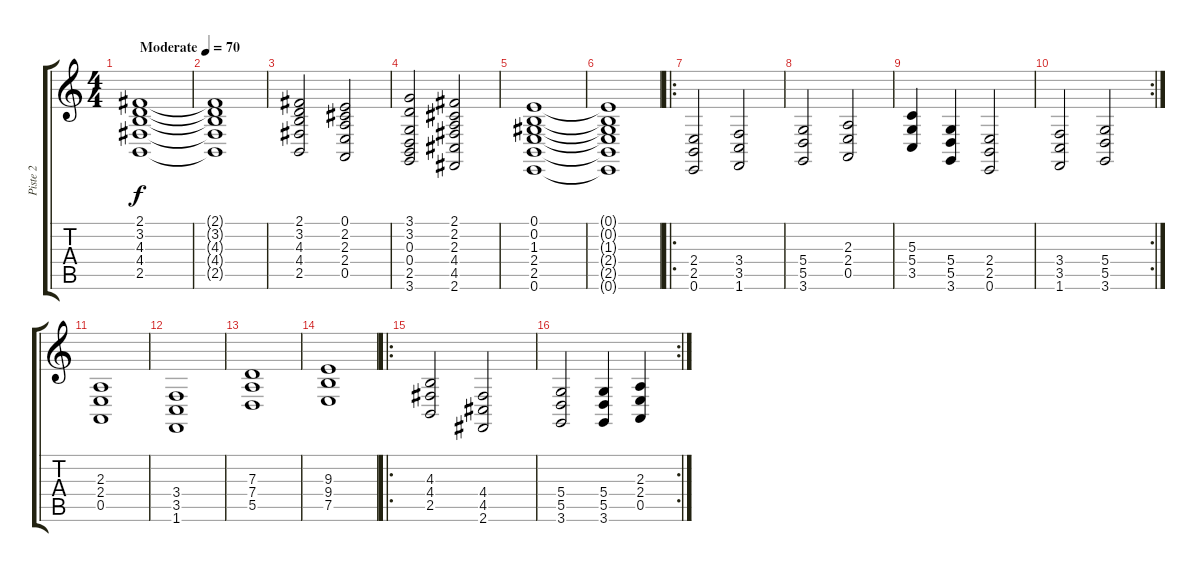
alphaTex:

\track ("Piste 2" "Piste 2") {instrument stringensemble1}
\staff {score tabs}
\tuning (E4 B3 G3 D3 A2 E2) {hide}
\ts (4 4)
\tempo (70 "Moderate")
\clef g2
\ks c
(2.1 3.2 4.3 4.4 2.5).1{dy f instrument stringensemble1} |
(2.1{t} 3.2{t} 4.3{t} 4.4{t} 2.5{t}).1 |
(2.1 3.2 4.3 4.4 2.5).2 (0.1 2.2 2.3 2.4 0.5).2 |
(3.1 3.2 0.3 0.4 2.5 3.6).2 (2.1 2.2 2.3 4.4 4.5 2.6).2 |
(0.1 0.2 1.3 2.4 2.5 0.6).1 |
(0.1{t} 0.2{t} 1.3{t} 2.4{t} 2.5{t} 0.6{t}).1 |
\ro
(2.4 2.5 0.6).2 (3.4 3.5 1.6).2 |
(5.4 5.5 3.6).2 (2.3 2.4 0.5).2 |
(5.3 5.4 3.5).4 (5.4 5.5 3.6).4 (2.4 2.5 0.6).2 |
\rc 2
(3.4 3.5 1.6).2 (5.4 5.5 3.6).2 |
(2.3 2.4 0.5).1 |
(3.4 3.5 1.6).1 |
(7.3 7.4 5.5).1 |
(9.3 9.4 7.5).1 |
\ro
(4.3 4.4 2.5).2 (4.4 4.5 2.6).2 |
\rc 2
(5.4 5.5 3.6).2 (5.4 5.5 3.6).4 (2.3 2.4 0.5).4
